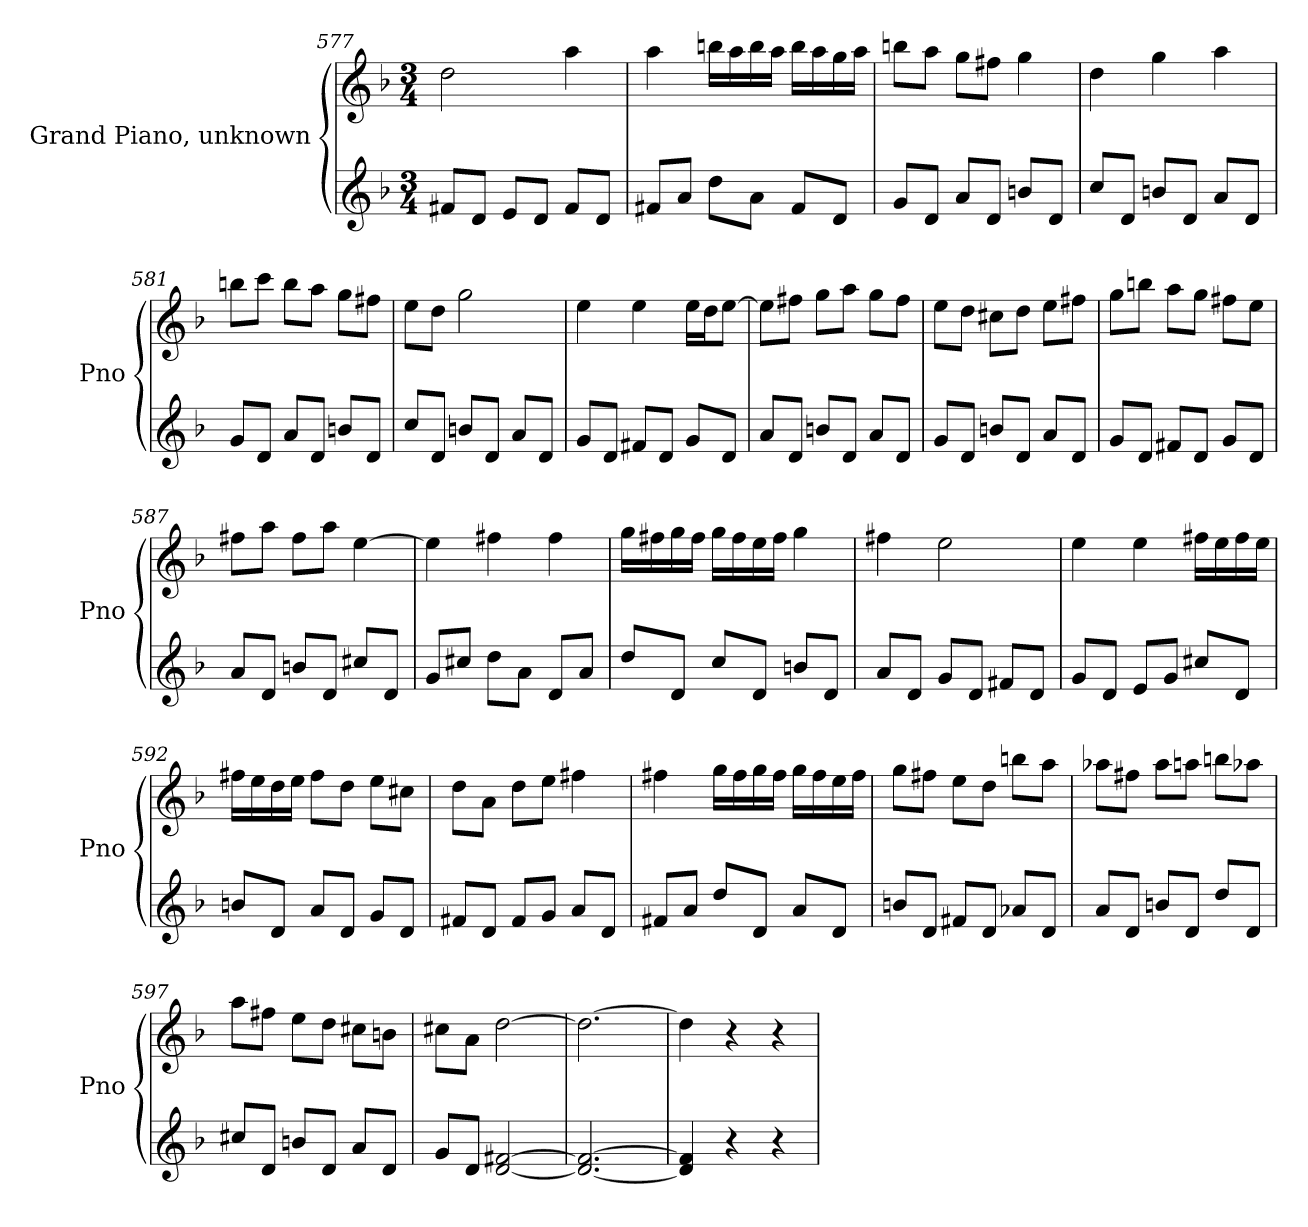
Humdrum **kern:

**kern	**kern
*part1	*part1
*staff2	*staff1
*I"Grand Piano, unknown	*
*I'Pno	*
!!LO:LB:g=z
*clefG2	*clefG2
*k[b-]	*k[b-]
*M3/4	*M3/4
=577	=577
8f#X/L	2dd\
8d/J	.
8e/L	.
8d/J	.
8f#/L	4aa\
8d/J	.
=578	=578
8f#X/L	4aa\
8a/J	.
8dd\L	16bbn\LL
.	16aa\
8a\J	16bb\
.	16aa\JJ
8f#/L	16bb\LL
.	16aa\
8d/J	16gg\
.	16aa\JJ
=579	=579
8g/L	8bbn\L
8d/J	8aa\J
8a/L	8gg\L
8d/J	8ff#X\J
8bn/L	4gg\
8d/J	.
=580	=580
8cc/L	4dd\
8d/J	.
8bn/L	4gg\
8d/J	.
8a/L	4aa\
8d/J	.
=581	=581
8g/L	8bbn\L
8d/J	8ccc\J
8a/L	8bb\L
8d/J	8aa\J
8bn/L	8gg\L
8d/J	8ff#X\J
!!LO:LB:g=z
=582	=582
8cc/L	8ee\L
8d/J	8dd\J
8bn/L	2gg\
8d/J	.
8a/L	.
8d/J	.
=583	=583
8g/L	4ee\
8d/J	.
8f#X/L	4ee\
8d/J	.
8g/L	16ee\LL
.	16dd\J
8d/J	[8ee\J
=584	=584
8a/L	8ee\L]
8d/J	8ff#X\J
8bn/L	8gg\L
8d/J	8aa\J
8a/L	8gg\L
8d/J	8ff#\J
=585	=585
8g/L	8ee\L
8d/J	8dd\J
8bn/L	8cc#X\L
8d/J	8dd\J
8a/L	8ee\L
8d/J	8ff#X\J
=586	=586
8g/L	8gg\L
8d/J	8bbn\J
8f#X/L	8aa\L
8d/J	8gg\J
8g/L	8ff#X\L
8d/J	8ee\J
!!LO:LB:g=z
=587	=587
8a/L	8ff#X\L
8d/J	8aa\J
8bn/L	8ff#\L
8d/J	8aa\J
8cc#X/L	[4ee\
8d/J	.
=588	=588
8g/L	4ee\]
8cc#X/J	.
8dd\L	4ff#X\
8a\J	.
8d/L	4ff#\
8a/J	.
=589	=589
8dd/L	16gg\LL
.	16ff#X\
8d/J	16gg\
.	16ff#\JJ
8cc/L	16gg\LL
.	16ff#\
8d/J	16ee\
.	16ff#\JJ
8bn/L	4gg\
8d/J	.
=590	=590
8a/L	4ff#X\
8d/J	.
8g/L	2ee\
8d/J	.
8f#X/L	.
8d/J	.
=591	=591
8g/L	4ee\
8d/J	.
8e/L	4ee\
8g/J	.
8cc#X/L	16ff#X\LL
.	16ee\
8d/J	16ff#\
.	16ee\JJ
!!LO:PB:g=z
=592	=592
8bn/L	16ff#X\LL
.	16ee\
8d/J	16dd\
.	16ee\JJ
8a/L	8ff#\L
8d/J	8dd\J
8g/L	8ee\L
8d/J	8cc#X\J
=593	=593
8f#X/L	8dd\L
8d/J	8a\J
8f#/L	8dd\L
8g/J	8ee\J
8a/L	4ff#X\
8d/J	.
=594	=594
8f#X/L	4ff#X\
8a/J	.
8dd/L	16gg\LL
.	16ff#\
8d/J	16gg\
.	16ff#\JJ
8a/L	16gg\LL
.	16ff#\
8d/J	16ee\
.	16ff#\JJ
=595	=595
8bn/L	8gg\L
8d/J	8ff#X\J
8f#X/L	8ee\L
8d/J	8dd\J
8a-X/L	8bbn\L
8d/J	8aa\J
=596	=596
8a/L	8aa-X\L
8d/J	8ff#X\J
8bn/L	8aa-\L
8d/J	8aan\J
8dd/L	8bbn\L
8d/J	8aa-X\J
!!LO:LB:g=z
=597	=597
8cc#X/L	8aa\L
8d/J	8ff#X\J
8bn/L	8ee\L
8d/J	8dd\J
8a/L	8cc#X\L
8d/J	8bn\J
=598	=598
8g/L	8cc#X\L
8d/J	8a\J
[2d/ [2f#X/	[2dd\
=599	=599
2.d/_ 2.f#/_	2.dd\_
=600	=600
4d/] 4f#/]	4dd\]
4r	4r
4r	4r
=	=
*-	*-
